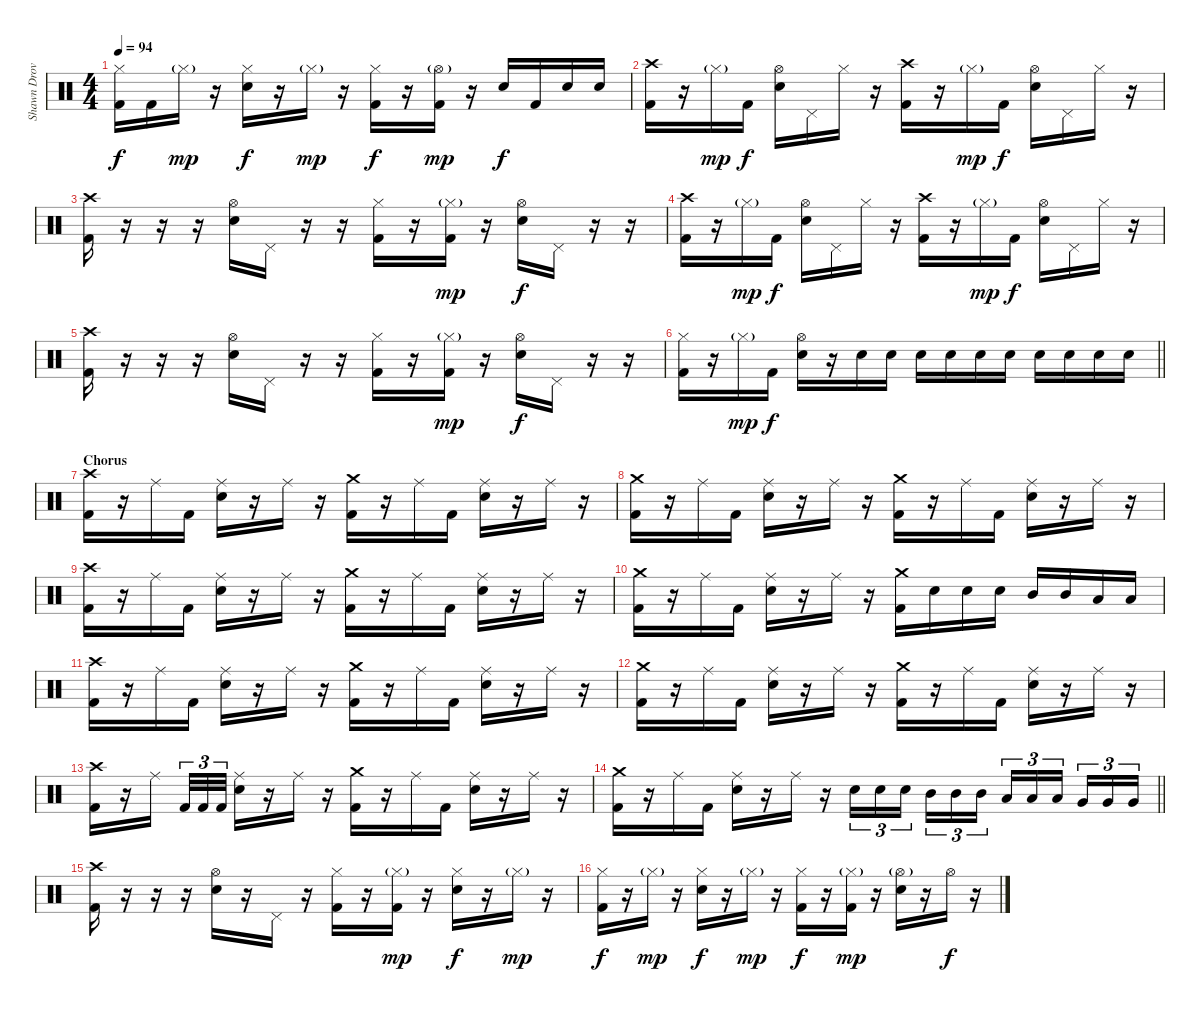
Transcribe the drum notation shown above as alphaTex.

\track ("Shawn Drover" "Shawn Drov") {instrument percussion}
\staff {score}
\articulation defaults
\ts (4 4)
\tempo 94
\clef neutral
\ks c
("Hi-Hat (closed)" "Kick (hit) 2").16{dy f} "Kick (hit) 2".16 "Hi-Hat (closed)"{g}.16{dy mp} r.16 ("Hi-Hat (closed)" "Snare (hit) 2").16{dy f} r.16 "Hi-Hat (closed)"{g}.16{dy mp} r.16 ("Hi-Hat (closed)" "Kick (hit) 2").16{dy f} r.16 ("Hi-Hat (open)"{g} "Kick (hit) 2").16{dy mp} r.16 "Snare (hit) 2".16{dy f} "Kick (hit) 2".16 "Snare (hit) 2".16 "Snare (hit) 2".16 |
("Crash high (hit)" "Kick (hit) 2").16 r.16 "Hi-Hat (closed)"{g}.16{dy mp} "Kick (hit) 2".16{dy f} ("Hi-Hat (open)" "Snare (hit) 2").16 "Pedal Hi-Hat (hit)".16 "Hi-Hat (closed)".16 r.16 ("Crash high (hit)" "Kick (hit) 2").16 r.16 "Hi-Hat (closed)"{g}.16{dy mp} "Kick (hit) 2".16{dy f} ("Hi-Hat (open)" "Snare (hit) 2").16 "Pedal Hi-Hat (hit)".16 "Hi-Hat (closed)".16 r.16 |
("Crash high (hit)" "Kick (hit) 2").16 r.16 r.16 r.16 ("Hi-Hat (open)" "Snare (hit) 2").16 "Pedal Hi-Hat (hit)".16 r.16 r.16 ("Hi-Hat (closed)" "Kick (hit) 2").16 r.16 ("Hi-Hat (closed)"{g} "Kick (hit) 2").16{dy mp} r.16 ("Hi-Hat (open)" "Snare (hit) 2").16{dy f} "Pedal Hi-Hat (hit)".16 r.16 r.16 |
("Crash high (hit)" "Kick (hit) 2").16 r.16 "Hi-Hat (closed)"{g}.16{dy mp} "Kick (hit) 2".16{dy f} ("Hi-Hat (open)" "Snare (hit) 2").16 "Pedal Hi-Hat (hit)".16 "Hi-Hat (closed)".16 r.16 ("Crash high (hit)" "Kick (hit) 2").16 r.16 "Hi-Hat (closed)"{g}.16{dy mp} "Kick (hit) 2".16{dy f} ("Hi-Hat (open)" "Snare (hit) 2").16 "Pedal Hi-Hat (hit)".16 "Hi-Hat (closed)".16 r.16 |
("Crash high (hit)" "Kick (hit) 2").16 r.16 r.16 r.16 ("Hi-Hat (open)" "Snare (hit) 2").16 "Pedal Hi-Hat (hit)".16 r.16 r.16 ("Hi-Hat (closed)" "Kick (hit) 2").16 r.16 ("Hi-Hat (closed)"{g} "Kick (hit) 2").16{dy mp} r.16 ("Hi-Hat (open)" "Snare (hit) 2").16{dy f} "Pedal Hi-Hat (hit)".16 r.16 r.16 |
\barLineRight lightlight
("Hi-Hat (closed)" "Kick (hit) 2").16 r.16 "Hi-Hat (closed)"{g}.16{dy mp} "Kick (hit) 2".16{dy f} ("Hi-Hat (open)" "Snare (hit) 2").16 r.16 "Snare (hit) 2".16 "Snare (hit) 2".16 "Snare (hit) 2".16 "Snare (hit) 2".16 "Snare (hit) 2".16 "Snare (hit) 2".16 "Snare (hit) 2".16 "Snare (hit) 2".16 "Snare (hit) 2".16 "Snare (hit) 2".16 |
\section ("" "Chorus")
("Crash high (hit)" "Kick (hit) 2").16 r.16 "Ride (middle)".16 "Kick (hit) 2".16 ("Ride (middle)" "Snare (hit) 2").16 r.16 "Ride (middle)".16 r.16 ("Crash medium (hit)" "Kick (hit) 2").16 r.16 "Ride (middle)".16 "Kick (hit) 2".16 ("Ride (middle)" "Snare (hit) 2").16 r.16 "Ride (middle)".16 r.16 |
("Crash medium (hit)" "Kick (hit) 2").16 r.16 "Ride (middle)".16 "Kick (hit) 2".16 ("Ride (middle)" "Snare (hit) 2").16 r.16 "Ride (middle)".16 r.16 ("Crash medium (hit)" "Kick (hit) 2").16 r.16 "Ride (middle)".16 "Kick (hit) 2".16 ("Ride (middle)" "Snare (hit) 2").16 r.16 "Ride (middle)".16 r.16 |
("Crash high (hit)" "Kick (hit) 2").16 r.16 "Ride (middle)".16 "Kick (hit) 2".16 ("Ride (middle)" "Snare (hit) 2").16 r.16 "Ride (middle)".16 r.16 ("Crash medium (hit)" "Kick (hit) 2").16 r.16 "Ride (middle)".16 "Kick (hit) 2".16 ("Ride (middle)" "Snare (hit) 2").16 r.16 "Ride (middle)".16 r.16 |
("Crash medium (hit)" "Kick (hit) 2").16 r.16 "Ride (middle)".16 "Kick (hit) 2".16 ("Ride (middle)" "Snare (hit) 2").16 r.16 "Ride (middle)".16 r.16 ("Crash medium (hit)" "Kick (hit) 2").16 "Snare (hit) 2".16 "Snare (hit) 2".16 "Snare (hit) 2".16 "Mid Tom (hit)".16 "Mid Tom (hit)".16 "Low Tom (hit)".16 "Low Tom (hit)".16 |
("Crash high (hit)" "Kick (hit) 2").16 r.16 "Ride (middle)".16 "Kick (hit) 2".16 ("Ride (middle)" "Snare (hit) 2").16 r.16 "Ride (middle)".16 r.16 ("Crash medium (hit)" "Kick (hit) 2").16 r.16 "Ride (middle)".16 "Kick (hit) 2".16 ("Ride (middle)" "Snare (hit) 2").16 r.16 "Ride (middle)".16 r.16 |
("Crash medium (hit)" "Kick (hit) 2").16 r.16 "Ride (middle)".16 "Kick (hit) 2".16 ("Ride (middle)" "Snare (hit) 2").16 r.16 "Ride (middle)".16 r.16 ("Crash medium (hit)" "Kick (hit) 2").16 r.16 "Ride (middle)".16 "Kick (hit) 2".16 ("Ride (middle)" "Snare (hit) 2").16 r.16 "Ride (middle)".16 r.16 |
("Crash high (hit)" "Kick (hit) 2").16 r.16 "Ride (middle)".16{beam splitsecondary} "Kick (hit) 2".32{tu (3 2)} "Kick (hit) 2".32{tu (3 2)} "Kick (hit) 2".32{tu (3 2)} ("Ride (middle)" "Snare (hit) 2").16 r.16 "Ride (middle)".16 r.16 ("Crash medium (hit)" "Kick (hit) 2").16 r.16 "Ride (middle)".16 "Kick (hit) 2".16 ("Ride (middle)" "Snare (hit) 2").16 r.16 "Ride (middle)".16 r.16 |
\barLineRight lightlight
("Crash medium (hit)" "Kick (hit) 2").16 r.16 "Ride (middle)".16 "Kick (hit) 2".16 ("Ride (middle)" "Snare (hit) 2").16 r.16 "Ride (middle)".16 r.16 "Snare (hit) 2".16{tu (3 2)} "Snare (hit) 2".16{tu (3 2)} "Snare (hit) 2".16{tu (3 2) beam splitsecondary} "Mid Tom (hit)".16{tu (3 2)} "Mid Tom (hit)".16{tu (3 2)} "Mid Tom (hit)".16{tu (3 2)} "Low Tom (hit)".16{tu (3 2)} "Low Tom (hit)".16{tu (3 2)} "Low Tom (hit)".16{tu (3 2) beam splitsecondary} "Very Low Tom (hit)".16{tu (3 2)} "Very Low Tom (hit)".16{tu (3 2)} "Very Low Tom (hit)".16{tu (3 2)} |
("Crash high (hit)" "Kick (hit) 2").16 r.16 r.16 r.16 ("Hi-Hat (open)" "Snare (hit) 2").16 r.16 "Pedal Hi-Hat (hit)".16 r.16 ("Hi-Hat (closed)" "Kick (hit) 2").16 r.16 ("Hi-Hat (closed)"{g} "Kick (hit) 2").16{dy mp} r.16 ("Hi-Hat (closed)" "Snare (hit) 2").16{dy f} r.16 "Hi-Hat (closed)"{g}.16{dy mp} r.16 |
("Hi-Hat (closed)" "Kick (hit) 2").16{dy f} r.16 "Hi-Hat (closed)"{g}.16{dy mp} r.16 ("Hi-Hat (closed)" "Snare (hit) 2").16{dy f} r.16 "Hi-Hat (closed)"{g}.16{dy mp} r.16 ("Hi-Hat (closed)" "Kick (hit) 2").16{dy f} r.16 ("Hi-Hat (closed)"{g} "Kick (hit) 2").16{dy mp} r.16 ("Hi-Hat (open)"{g} "Snare (hit) 2").16 r.16 "Hi-Hat (open)".16{dy f} r.16
